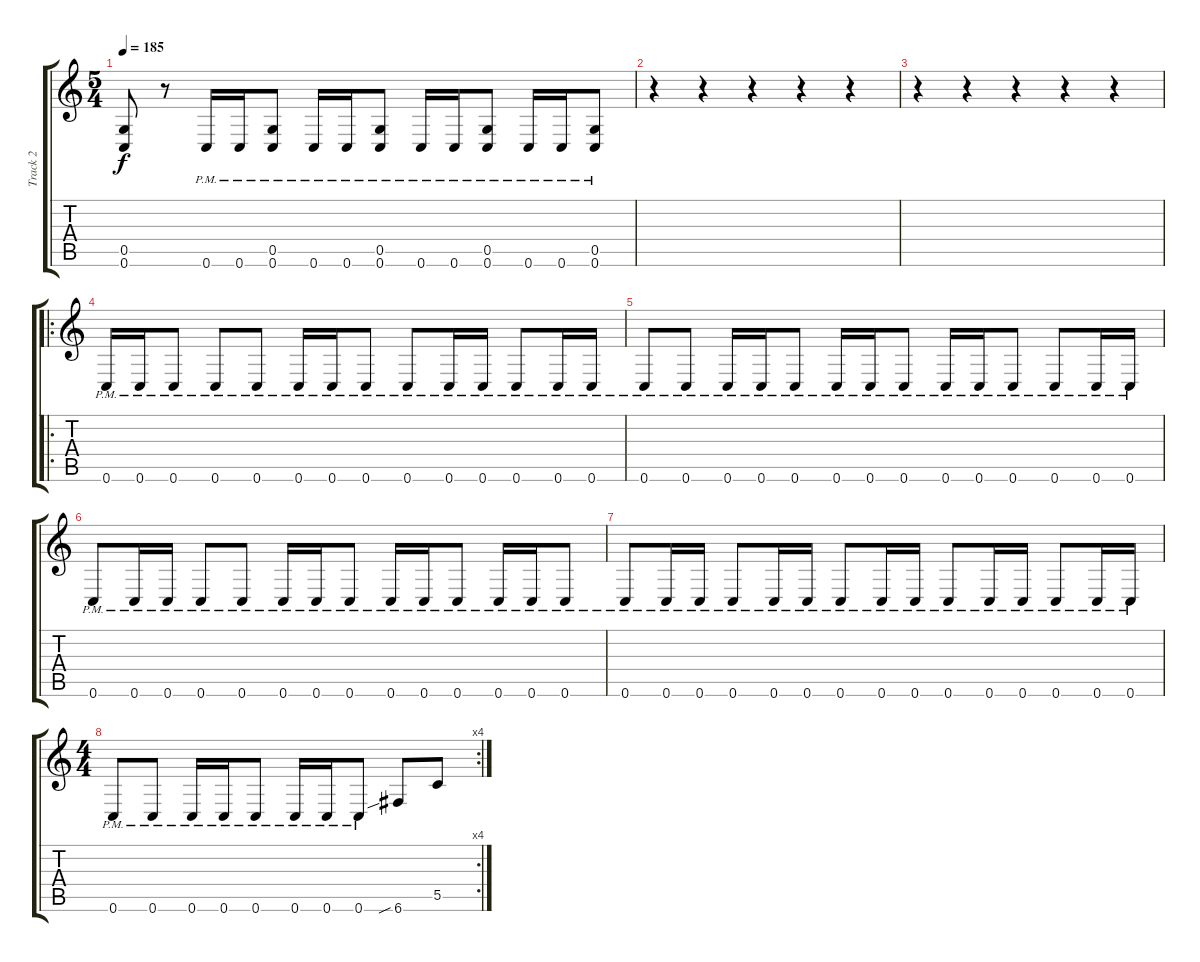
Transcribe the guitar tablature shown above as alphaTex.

\track ("Track 2" "Track 2") {instrument distortionguitar}
\staff {score tabs}
\tuning (D4 A3 F3 C3 G2 C2) {hide}
\ts (5 4)
\tempo 185
\clef g2
\ks c
(0.5{t} 0.6{t}).8{dy f} r.8 0.6{pm}.16 0.6{pm}.16 (0.5{pm} 0.6{pm}).8 0.6{pm}.16 0.6{pm}.16 (0.5{pm} 0.6{pm}).8 0.6{pm}.16 0.6{pm}.16 (0.5{pm} 0.6{pm}).8 0.6{pm}.16 0.6{pm}.16 (0.5{pm} 0.6{pm}).8 |
r.4 r.4 r.4 r.4 r.4 |
r.4 r.4 r.4 r.4 r.4 |
\ro
0.6{pm}.16 0.6{pm}.16 0.6{pm}.8 0.6{pm}.8 0.6{pm}.8 0.6{pm}.16 0.6{pm}.16 0.6{pm}.8 0.6{pm}.8 0.6{pm}.16 0.6{pm}.16 0.6{pm}.8 0.6{pm}.16 0.6{pm}.16 |
0.6{pm}.8 0.6{pm}.8 0.6{pm}.16 0.6{pm}.16 0.6{pm}.8 0.6{pm}.16 0.6{pm}.16 0.6{pm}.8 0.6{pm}.16 0.6{pm}.16 0.6{pm}.8 0.6{pm}.8 0.6{pm}.16 0.6{pm}.16 |
0.6{pm}.8 0.6{pm}.16 0.6{pm}.16 0.6{pm}.8 0.6{pm}.8 0.6{pm}.16 0.6{pm}.16 0.6{pm}.8 0.6{pm}.16 0.6{pm}.16 0.6{pm}.8 0.6{pm}.16 0.6{pm}.16 0.6{pm}.8 |
0.6{pm}.8 0.6{pm}.16 0.6{pm}.16 0.6{pm}.8 0.6{pm}.16 0.6{pm}.16 0.6{pm}.8 0.6{pm}.16 0.6{pm}.16 0.6{pm}.8 0.6{pm}.16 0.6{pm}.16 0.6{pm}.8 0.6{pm}.16 0.6{pm}.16 |
\rc 4
\ts (4 4)
0.6{pm}.8 0.6{pm}.8 0.6{pm}.16 0.6{pm}.16 0.6{pm}.8 0.6{pm}.16 0.6{pm}.16 0.6{pm}.8 6.6{sib}.8 5.5.8
